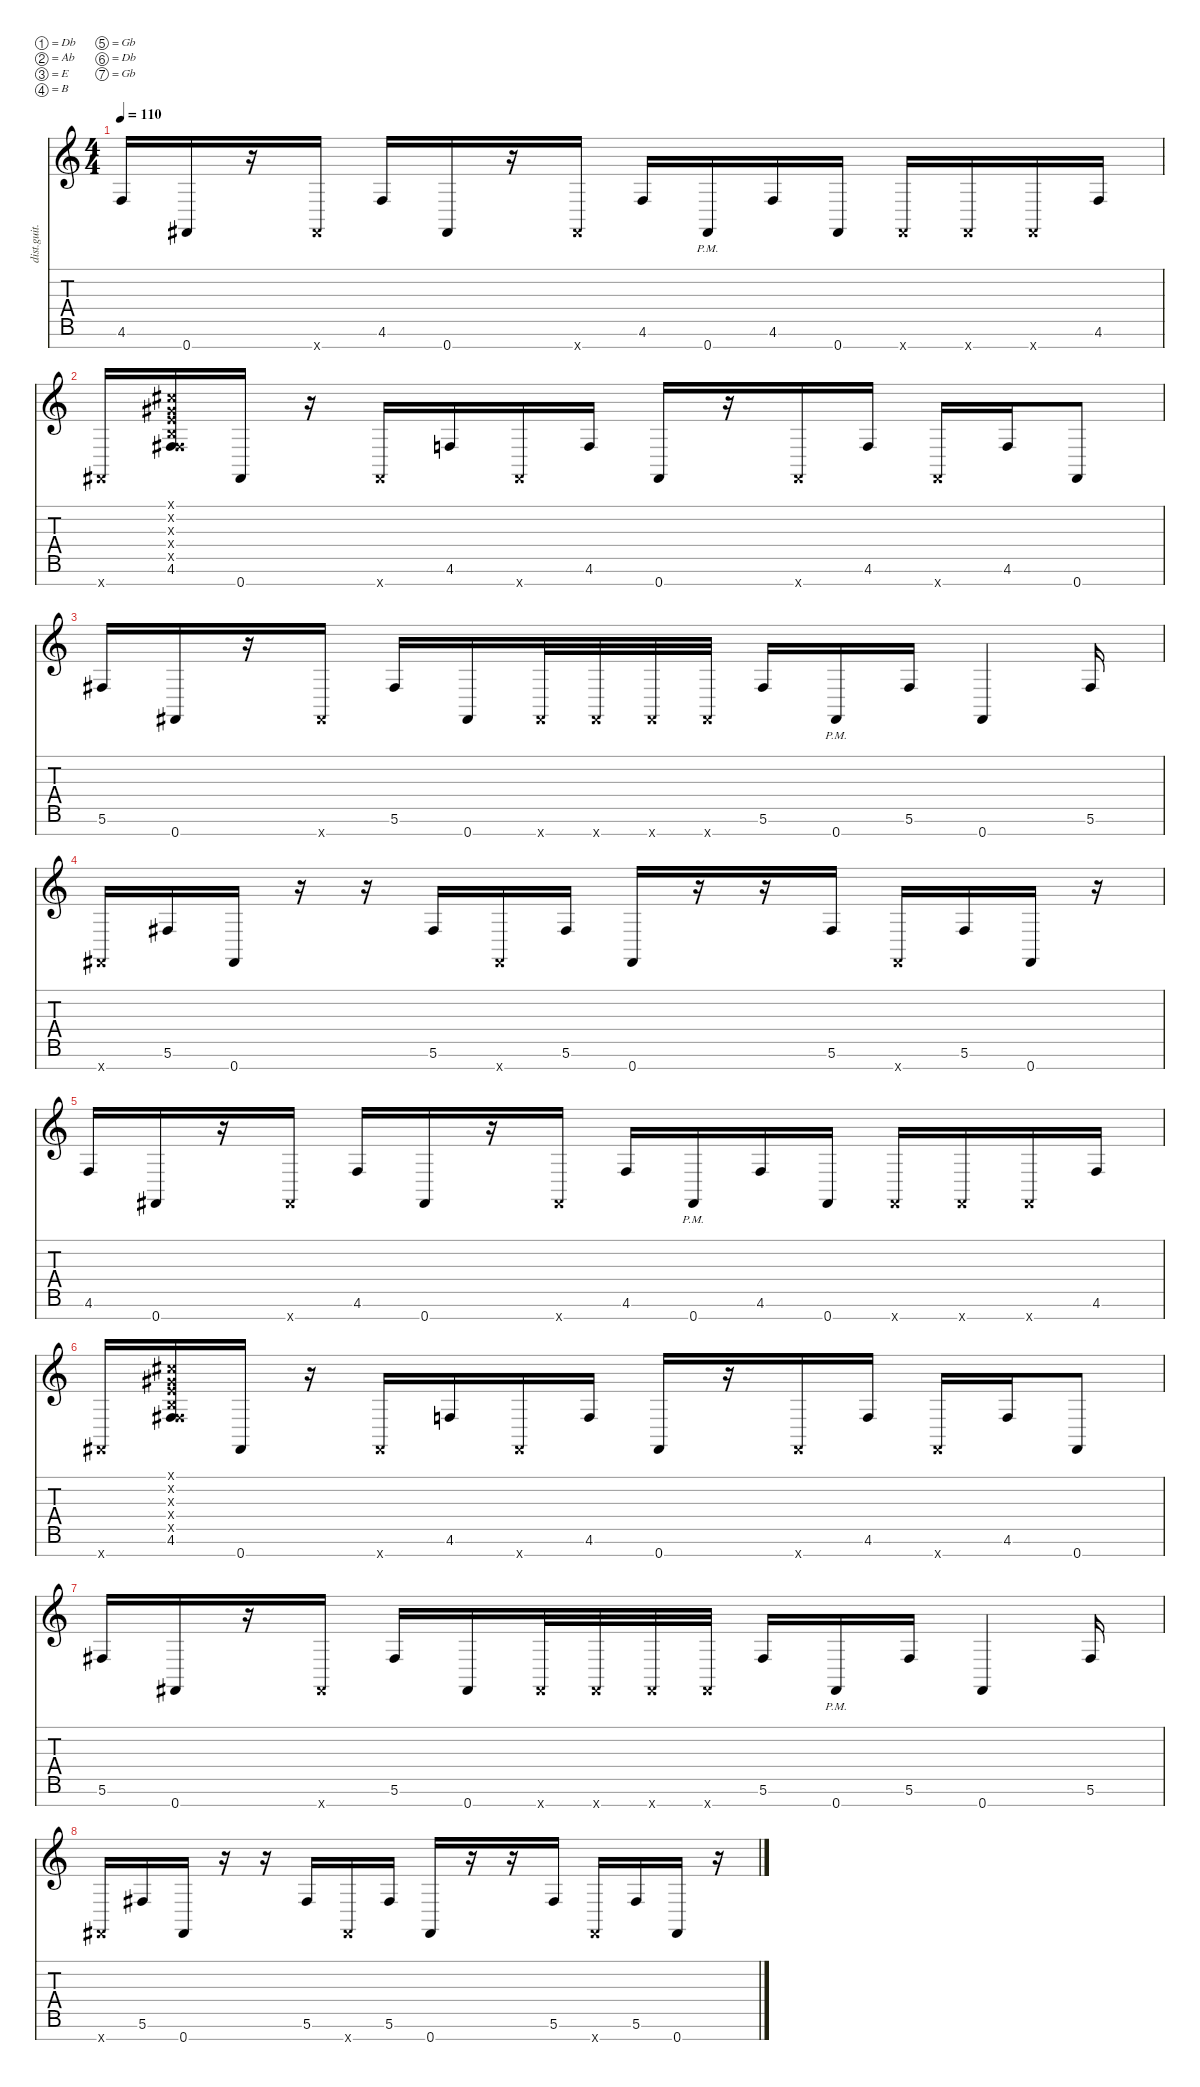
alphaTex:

\defaultSystemsLayout 4
\hideDynamics
\bracketExtendMode nobrackets
\otherSystemsTrackNameOrientation horizontal
\track ("Distortion Guitar" "dist.guit.") {instrument distortionguitar}
\staff {score tabs}
\tuning (Db4 Ab3 E3 B2 Gb2 Db2 Gb1)
\ts (4 4)
\tempo 110
\clef g2
\ks c
4.6.16{dy mf beam Up} 0.7{acc #}.16{beam Up} r.16{beam Up} 0.7{x acc #}.16{beam Up} 4.6.16{beam Up} 0.7{acc #}.16{beam Up} r.16{beam Up} 0.7{x acc #}.16{beam Up} 4.6.16{beam Up} 0.7{pm acc #}.16{beam Up} 4.6.16{beam Up} 0.7{acc #}.16{beam Up} 0.7{x acc #}.16{beam Up} 0.7{x acc #}.16{beam Up} 0.7{x acc #}.16{beam Up} 4.6.16{beam Up} |
0.7{x acc #}.16{beam Up} (4.6 0.1{x acc #} 0.2{x acc #} 0.3{x} 0.4{x} 0.5{x acc #}).16{beam Up} 0.7{acc #}.16{beam Up} r.16{beam Up} 0.7{x acc #}.16{beam Up} 4.6.16{beam Up} 0.7{x acc #}.16{beam Up} 4.6.16{beam Up} 0.7{acc #}.16{beam Up} r.16{beam Up} 0.7{x acc #}.16{beam Up} 4.6.16{beam Up} 0.7{x acc #}.16{beam Up} 4.6.16{beam Up} 0.7{acc #}.8{beam Up} |
5.6{acc #}.16{beam Up} 0.7{acc #}.16{beam Up} r.16{beam Up} 0.7{x acc #}.16{beam Up} 5.6{acc #}.16{beam Up} 0.7{acc #}.16{beam Up} 0.7{x acc #}.32{beam Up} 0.7{x acc #}.32{beam Up} 0.7{x acc #}.32{beam Up} 0.7{x acc #}.32{beam Up} 5.6{acc #}.16{beam Up} 0.7{pm acc #}.16{beam Up} 5.6{acc #}.16{beam Up} 0.7{acc #}.4{beam Up} 5.6{acc #}.16{beam Up} |
0.7{x acc #}.16{beam Up} 5.6{acc #}.16{beam Up} 0.7{acc #}.16{beam Up} r.16{beam Up} r.16{beam Up} 5.6{acc #}.16{beam Up} 0.7{x acc #}.16{beam Up} 5.6{acc #}.16{beam Up} 0.7{acc #}.16{beam Up} r.16{beam Up} r.16{beam Up} 5.6{acc #}.16{beam Up} 0.7{x acc #}.16{beam Up} 5.6{acc #}.16{beam Up} 0.7{acc #}.16{beam Up} r.16{beam Up} |
4.6.16{beam Up} 0.7{acc #}.16{beam Up} r.16{beam Up} 0.7{x acc #}.16{beam Up} 4.6.16{beam Up} 0.7{acc #}.16{beam Up} r.16{beam Up} 0.7{x acc #}.16{beam Up} 4.6.16{beam Up} 0.7{pm acc #}.16{beam Up} 4.6.16{beam Up} 0.7{acc #}.16{beam Up} 0.7{x acc #}.16{beam Up} 0.7{x acc #}.16{beam Up} 0.7{x acc #}.16{beam Up} 4.6.16{beam Up} |
0.7{x acc #}.16{beam Up} (4.6 0.5{x acc #} 0.4{x} 0.3{x} 0.2{x acc #} 0.1{x acc #}).16{beam Up} 0.7{acc #}.16{beam Up} r.16{beam Up} 0.7{x acc #}.16{beam Up} 4.6.16{beam Up} 0.7{x acc #}.16{beam Up} 4.6.16{beam Up} 0.7{acc #}.16{beam Up} r.16{beam Up} 0.7{x acc #}.16{beam Up} 4.6.16{beam Up} 0.7{x acc #}.16{beam Up} 4.6.16{beam Up} 0.7{acc #}.8{beam Up} |
5.6{acc #}.16{beam Up} 0.7{acc #}.16{beam Up} r.16{beam Up} 0.7{x acc #}.16{beam Up} 5.6{acc #}.16{beam Up} 0.7{acc #}.16{beam Up} 0.7{x acc #}.32{beam Up} 0.7{x acc #}.32{beam Up} 0.7{x acc #}.32{beam Up} 0.7{x acc #}.32{beam Up} 5.6{acc #}.16{beam Up} 0.7{pm acc #}.16{beam Up} 5.6{acc #}.16{beam Up} 0.7{acc #}.4{beam Up} 5.6{acc #}.16{beam Up} |
0.7{x acc #}.16{beam Up} 5.6{acc #}.16{beam Up} 0.7{acc #}.16{beam Up} r.16{beam Up} r.16{beam Up} 5.6{acc #}.16{beam Up} 0.7{x acc #}.16{beam Up} 5.6{acc #}.16{beam Up} 0.7{acc #}.16{beam Up} r.16{beam Up} r.16{beam Up} 5.6{acc #}.16{beam Up} 0.7{x acc #}.16{beam Up} 5.6{acc #}.16{beam Up} 0.7{acc #}.16{beam Up} r.16{beam Up}
